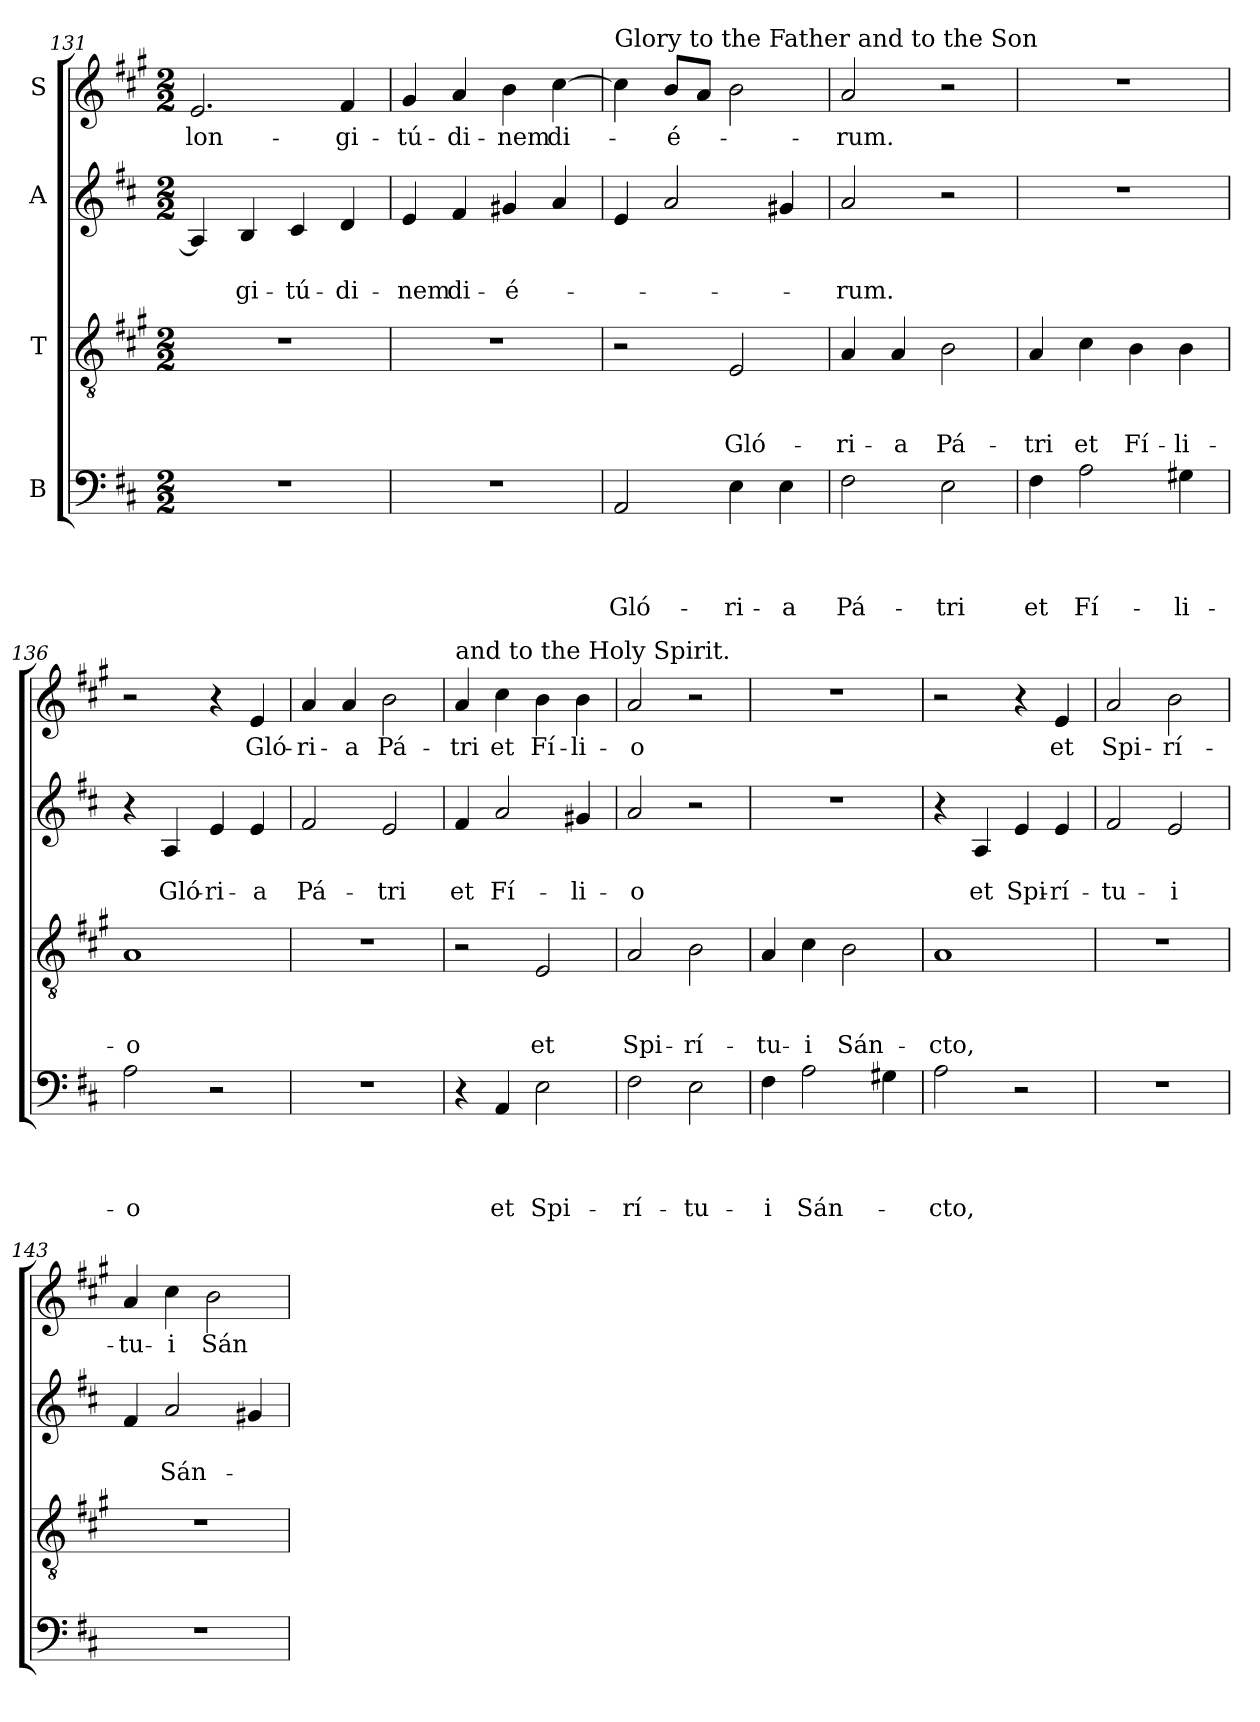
**kern	**text	**text	**text	**text	**kern	**text	**text	**text	**kern	**text	**text	**kern	**text
*part4	*part4	*part4	*part4	*part4	*part3	*part3	*part3	*part3	*part2	*part2	*part2	*part1	*part1
*staff4	*staff4	*staff4	*staff4	*staff4	*staff3	*staff3	*staff3	*staff3	*staff2	*staff2	*staff2	*staff1	*staff1
*I"B	*	*	*	*	*I"T	*	*	*	*I"A	*	*	*I"S	*
*clefF4	*	*	*	*	*clefGv2	*	*	*	*clefG2	*	*	*clefG2	*
*k[f#c#]	*	*	*	*	*k[f#c#g#]	*	*	*	*k[f#c#]	*	*	*k[f#c#g#]	*
*D:	*	*	*	*	*A:	*	*	*	*D:	*	*	*A:	*
*M2/2	*	*	*	*	*M2/2	*	*	*	*M2/2	*	*	*M2/2	*
=131	=131	=131	=131	=131	=131	=131	=131	=131	=131	=131	=131	=131	=131
!	!	!	!	!	!	!	!	!	!	!	!	!	!LO:LY:b
1r	.	.	.	.	1r	.	.	.	4A/]	.	.	2.e/	lon-
!	!	!	!	!	!	!	!	!	!	!	!LO:LY:b	!	!
.	.	.	.	.	.	.	.	.	4B/	.	-gi-	.	.
!	!	!	!	!	!	!	!	!	!	!	!LO:LY:b	!	!
.	.	.	.	.	.	.	.	.	4c#/	.	-tú-	.	.
!	!	!	!	!	!	!	!	!	!	!	!LO:LY:b	!	!LO:LY:b
.	.	.	.	.	.	.	.	.	4d/	.	-di-	4f#/	-gi-
!!LO:PB:g=z
=132	=132	=132	=132	=132	=132	=132	=132	=132	=132	=132	=132	=132	=132
!	!	!	!	!	!	!	!	!	!	!	!LO:LY:b	!	!LO:LY:b
1r	.	.	.	.	1r	.	.	.	4e/	.	-nem	4g#/	-tú-
!	!	!	!	!	!	!	!	!	!	!	!LO:LY:b	!	!LO:LY:b
.	.	.	.	.	.	.	.	.	4f#/	.	di-	4a/	-di-
!	!	!	!	!	!	!	!	!	!	!	!LO:LY:b	!	!LO:LY:b
.	.	.	.	.	.	.	.	.	4g#i/	.	-é-	4b\	-nem
!	!	!	!	!	!	!	!	!	!	!	!	!	!LO:LY:b
.	.	.	.	.	.	.	.	.	4a/	.	.	[4cc#\	di-
=133	=133	=133	=133	=133	=133	=133	=133	=133	=133	=133	=133	=133	=133
!	!	!	!	!	!	!	!	!	!	!	!	!LO:TX:a:t=Glory to the Father and to the Son	!
!	!	!	!	!LO:LY:b	!	!	!	!	!	!	!	!	!
2AA/	.	.	.	Gló-	2r	.	.	.	4e/	.	.	4cc#\]	.
!	!	!	!	!	!	!	!	!	!	!	!	!	!LO:LY:b
.	.	.	.	.	.	.	.	.	2a/	.	.	8b/L	-é-
.	.	.	.	.	.	.	.	.	.	.	.	8a/J	.
!	!	!	!	!LO:LY:b	!	!	!	!LO:LY:b	!	!	!	!	!
4E\	.	.	.	-ri-	2E/	.	.	Gló-	.	.	.	2b\	.
!	!	!	!	!LO:LY:b	!	!	!	!	!	!	!	!	!
4E\	.	.	.	-a	.	.	.	.	4g#i/	.	.	.	.
=134	=134	=134	=134	=134	=134	=134	=134	=134	=134	=134	=134	=134	=134
!	!	!	!	!LO:LY:b	!	!	!	!LO:LY:b	!	!	!LO:LY:b	!	!LO:LY:b
2F#\	.	.	.	Pá-	4A/	.	.	-ri-	2a/	.	-rum.	2a/	-rum.
!	!	!	!	!	!	!	!	!LO:LY:b	!	!	!	!	!
.	.	.	.	.	4A/	.	.	-a	.	.	.	.	.
!	!	!	!	!LO:LY:b	!	!	!	!LO:LY:b	!	!	!	!	!
2E\	.	.	.	-tri	2B\	.	.	Pá-	2r	.	.	2r	.
=135	=135	=135	=135	=135	=135	=135	=135	=135	=135	=135	=135	=135	=135
!	!	!	!	!LO:LY:b	!	!	!	!LO:LY:b	!	!	!	!	!
4F#\	.	.	.	et	4A/	.	.	-tri	1r	.	.	1r	.
!	!	!	!	!LO:LY:b	!	!	!	!LO:LY:b	!	!	!	!	!
2A\	.	.	.	Fí-	4c#\	.	.	et	.	.	.	.	.
!	!	!	!	!	!	!	!	!LO:LY:b	!	!	!	!	!
.	.	.	.	.	4B\	.	.	Fí-	.	.	.	.	.
!	!	!	!	!LO:LY:b	!	!	!	!LO:LY:b	!	!	!	!	!
4G#i\	.	.	.	-li-	4B\	.	.	-li-	.	.	.	.	.
=136	=136	=136	=136	=136	=136	=136	=136	=136	=136	=136	=136	=136	=136
!	!	!	!	!LO:LY:b	!	!	!	!LO:LY:b	!	!	!	!	!
2A\	.	.	.	-o	1A	.	.	-o	4r	.	.	2r	.
!	!	!	!	!	!	!	!	!	!	!	!LO:LY:b	!	!
.	.	.	.	.	.	.	.	.	4A/	.	Gló-	.	.
!	!	!	!	!	!	!	!	!	!	!	!LO:LY:b	!	!
2r	.	.	.	.	.	.	.	.	4e/	.	-ri-	4r	.
!	!	!	!	!	!	!	!	!	!	!	!LO:LY:b	!	!LO:LY:b
.	.	.	.	.	.	.	.	.	4e/	.	-a	4e/	Gló-
=137	=137	=137	=137	=137	=137	=137	=137	=137	=137	=137	=137	=137	=137
!	!	!	!	!	!	!	!	!	!	!	!LO:LY:b	!	!LO:LY:b
1r	.	.	.	.	1r	.	.	.	2f#/	.	Pá-	4a/	-ri-
!	!	!	!	!	!	!	!	!	!	!	!	!	!LO:LY:b
.	.	.	.	.	.	.	.	.	.	.	.	4a/	-a
!	!	!	!	!	!	!	!	!	!	!	!LO:LY:b	!	!LO:LY:b
.	.	.	.	.	.	.	.	.	2e/	.	-tri	2b\	Pá-
!!LO:LB:g=z
=138	=138	=138	=138	=138	=138	=138	=138	=138	=138	=138	=138	=138	=138
!	!	!	!	!	!	!	!	!	!	!	!	!LO:TX:a:t=and to the Holy Spirit.	!
!	!	!	!	!	!	!	!	!	!	!	!LO:LY:b	!	!LO:LY:b
4r	.	.	.	.	2r	.	.	.	4f#/	.	et	4a/	-tri
!	!	!	!	!LO:LY:b	!	!	!	!	!	!	!LO:LY:b	!	!LO:LY:b
4AA/	.	.	.	et	.	.	.	.	2a/	.	Fí-	4cc#\	et
!	!	!	!	!LO:LY:b	!	!	!	!LO:LY:b	!	!	!	!	!LO:LY:b
2E\	.	.	.	Spi-	2E/	.	.	et	.	.	.	4b\	Fí-
!	!	!	!	!	!	!	!	!	!	!	!LO:LY:b	!	!LO:LY:b
.	.	.	.	.	.	.	.	.	4g#i/	.	-li-	4b\	-li-
=139	=139	=139	=139	=139	=139	=139	=139	=139	=139	=139	=139	=139	=139
!	!	!	!	!LO:LY:b	!	!	!	!LO:LY:b	!	!	!LO:LY:b	!	!LO:LY:b
2F#\	.	.	.	-rí-	2A/	.	.	Spi-	2a/	.	-o	2a/	-o
!	!	!	!	!LO:LY:b	!	!	!	!LO:LY:b	!	!	!	!	!
2E\	.	.	.	-tu-	2B\	.	.	-rí-	2r	.	.	2r	.
=140	=140	=140	=140	=140	=140	=140	=140	=140	=140	=140	=140	=140	=140
!	!	!	!	!LO:LY:b	!	!	!	!LO:LY:b	!	!	!	!	!
4F#\	.	.	.	-i	4A/	.	.	-tu-	1r	.	.	1r	.
!	!	!	!	!LO:LY:b	!	!	!	!LO:LY:b	!	!	!	!	!
2A\	.	.	.	Sán-	4c#\	.	.	-i	.	.	.	.	.
!	!	!	!	!	!	!	!	!LO:LY:b	!	!	!	!	!
.	.	.	.	.	2B\	.	.	Sán-	.	.	.	.	.
4G#i\	.	.	.	.	.	.	.	.	.	.	.	.	.
=141	=141	=141	=141	=141	=141	=141	=141	=141	=141	=141	=141	=141	=141
!	!	!	!	!LO:LY:b	!	!	!	!LO:LY:b	!	!	!	!	!
2A\	.	.	.	-cto,	1A	.	.	-cto,	4r	.	.	2r	.
!	!	!	!	!	!	!	!	!	!	!	!LO:LY:b	!	!
.	.	.	.	.	.	.	.	.	4A/	.	et	.	.
!	!	!	!	!	!	!	!	!	!	!	!LO:LY:b	!	!
2r	.	.	.	.	.	.	.	.	4e/	.	Spi-	4r	.
!	!	!	!	!	!	!	!	!	!	!	!LO:LY:b	!	!LO:LY:b
.	.	.	.	.	.	.	.	.	4e/	.	-rí-	4e/	et
=142	=142	=142	=142	=142	=142	=142	=142	=142	=142	=142	=142	=142	=142
!	!	!	!	!	!	!	!	!	!	!	!LO:LY:b	!	!LO:LY:b
1r	.	.	.	.	1r	.	.	.	2f#/	.	-tu-	2a/	Spi-
!	!	!	!	!	!	!	!	!	!	!	!LO:LY:b	!	!LO:LY:b
.	.	.	.	.	.	.	.	.	2e/	.	-i	2b\	-rí-
=143	=143	=143	=143	=143	=143	=143	=143	=143	=143	=143	=143	=143	=143
!	!	!	!	!	!	!	!	!	!	!	!	!	!LO:LY:b
1r	.	.	.	.	1r	.	.	.	4f#/	.	.	4a/	-tu-
!	!	!	!	!	!	!	!	!	!	!	!LO:LY:b	!	!LO:LY:b
.	.	.	.	.	.	.	.	.	2a/	.	Sán-	4cc#\	-i
!	!	!	!	!	!	!	!	!	!	!	!	!	!LO:LY:b
.	.	.	.	.	.	.	.	.	.	.	.	2b\	Sán-
.	.	.	.	.	.	.	.	.	4g#i/	.	.	.	.
=	=	=	=	=	=	=	=	=	=	=	=	=	=
*-	*-	*-	*-	*-	*-	*-	*-	*-	*-	*-	*-	*-	*-
